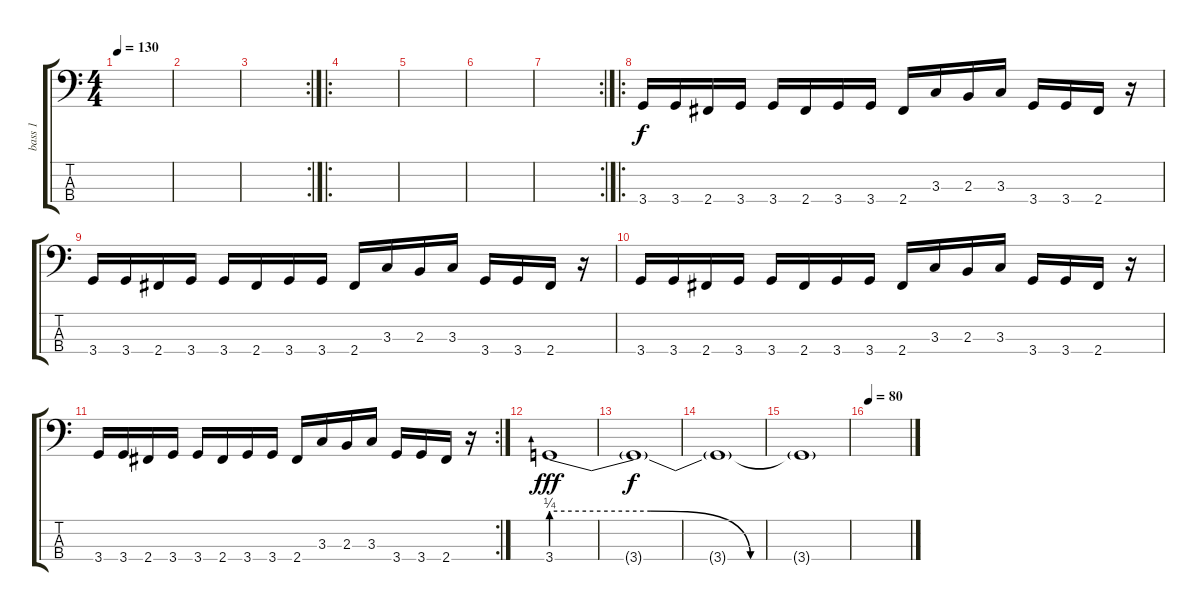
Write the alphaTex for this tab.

\track ("bass 1" "bass 1") {instrument slapbass1}
\staff {score tabs}
\tuning (G2 D2 A1 E1) {hide}
\ts (4 4)
\tempo 130
\clef f4
\ks c
|
|
\rc 2
|
\ro
|
|
|
\rc 2
|
\ro
3.4.16 3.4.16 2.4.16 3.4.16 3.4.16 2.4.16 3.4.16 3.4.16 2.4.16 3.3.16 2.3.16 3.3.16 3.4.16 3.4.16 2.4.16 r.16 |
3.4.16 3.4.16 2.4.16 3.4.16 3.4.16 2.4.16 3.4.16 3.4.16 2.4.16 3.3.16 2.3.16 3.3.16 3.4.16 3.4.16 2.4.16 r.16 |
3.4.16 3.4.16 2.4.16 3.4.16 3.4.16 2.4.16 3.4.16 3.4.16 2.4.16 3.3.16 2.3.16 3.3.16 3.4.16 3.4.16 2.4.16 r.16 |
\rc 2
3.4.16 3.4.16 2.4.16 3.4.16 3.4.16 2.4.16 3.4.16 3.4.16 2.4.16 3.3.16 2.3.16 3.3.16 3.4.16 3.4.16 2.4.16 r.16 |
3.4{be (custom 0 1 20 1 40 0 60 0)}.1{dy fff} |
3.4{t}.1{dy f} |
3.4{t}.1 |
3.4{t}.1 |
\tempo 80
